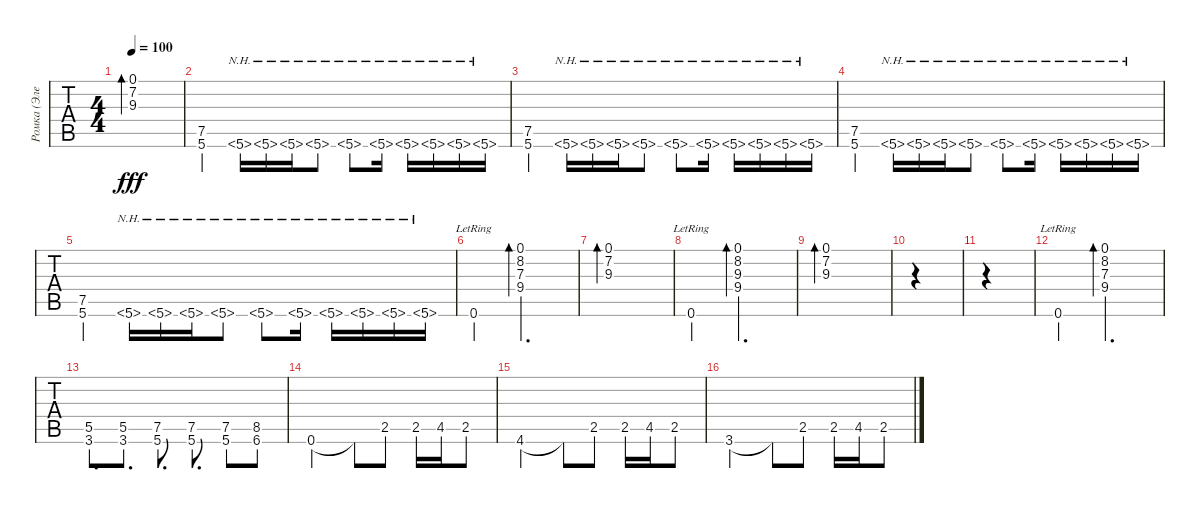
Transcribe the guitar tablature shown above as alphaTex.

\track ("Ромка (Электричество)" "Ромка (Эле") {instrument electricguitarclean}
\staff {tabs}
\tuning (E4 B3 G3 D3 A2 E2) {hide}
\ts (4 4)
\tempo 100
\clef g2
\ks c
(0.1 7.2 9.3).1{bd 240 dy fff} |
(7.5 5.6).4{instrument overdrivenguitar} 5.6{nh}.16 5.6{nh}.16 5.6{nh}.16 5.6{nh}.8 5.6{nh}.8 5.6{nh}.16 5.6{nh}.16 5.6{nh}.16 5.6{nh}.16 5.6{nh}.16 |
(7.5 5.6).4 5.6{nh}.16 5.6{nh}.16 5.6{nh}.16 5.6{nh}.8 5.6{nh}.8 5.6{nh}.16 5.6{nh}.16 5.6{nh}.16 5.6{nh}.16 5.6{nh}.16 |
(7.5 5.6).4 5.6{nh}.16 5.6{nh}.16 5.6{nh}.16 5.6{nh}.8 5.6{nh}.8 5.6{nh}.16 5.6{nh}.16 5.6{nh}.16 5.6{nh}.16 5.6{nh}.16 |
(7.5 5.6).4 5.6{nh}.16 5.6{nh}.16 5.6{nh}.16 5.6{nh}.8 5.6{nh}.8 5.6{nh}.16 5.6{nh}.16 5.6{nh}.16 5.6{nh}.16 5.6{nh}.16 |
0.6{lr}.4{instrument electricguitarclean} (0.1 8.2 7.3 9.4).2{d bd 30} |
(0.1 7.2 9.3).1{bd 240} |
0.6{lr}.4 (0.1 8.2 9.3 9.4).2{d bd 30} |
(0.1 7.2 9.3).1{bd 240} |
|
|
0.6{lr}.4 (0.1 8.2 7.3 9.4).2{d bd 30} |
(5.5 3.6).8{d instrument overdrivenguitar} (5.5 3.6).8{d} (7.5 5.6).8{d} (7.5 5.6).8{d} (7.5 5.6).8 (8.5 6.6).8 |
0.6.2{volume 12} 0.6{t}.8 2.5.8 2.5.16 4.5.16 2.5.8 |
4.6.2 4.6{t}.8 2.5.8 2.5.16 4.5.16 2.5.8 |
3.6.2 3.6{t}.8 2.5.8 2.5.16 4.5.16 2.5.8
